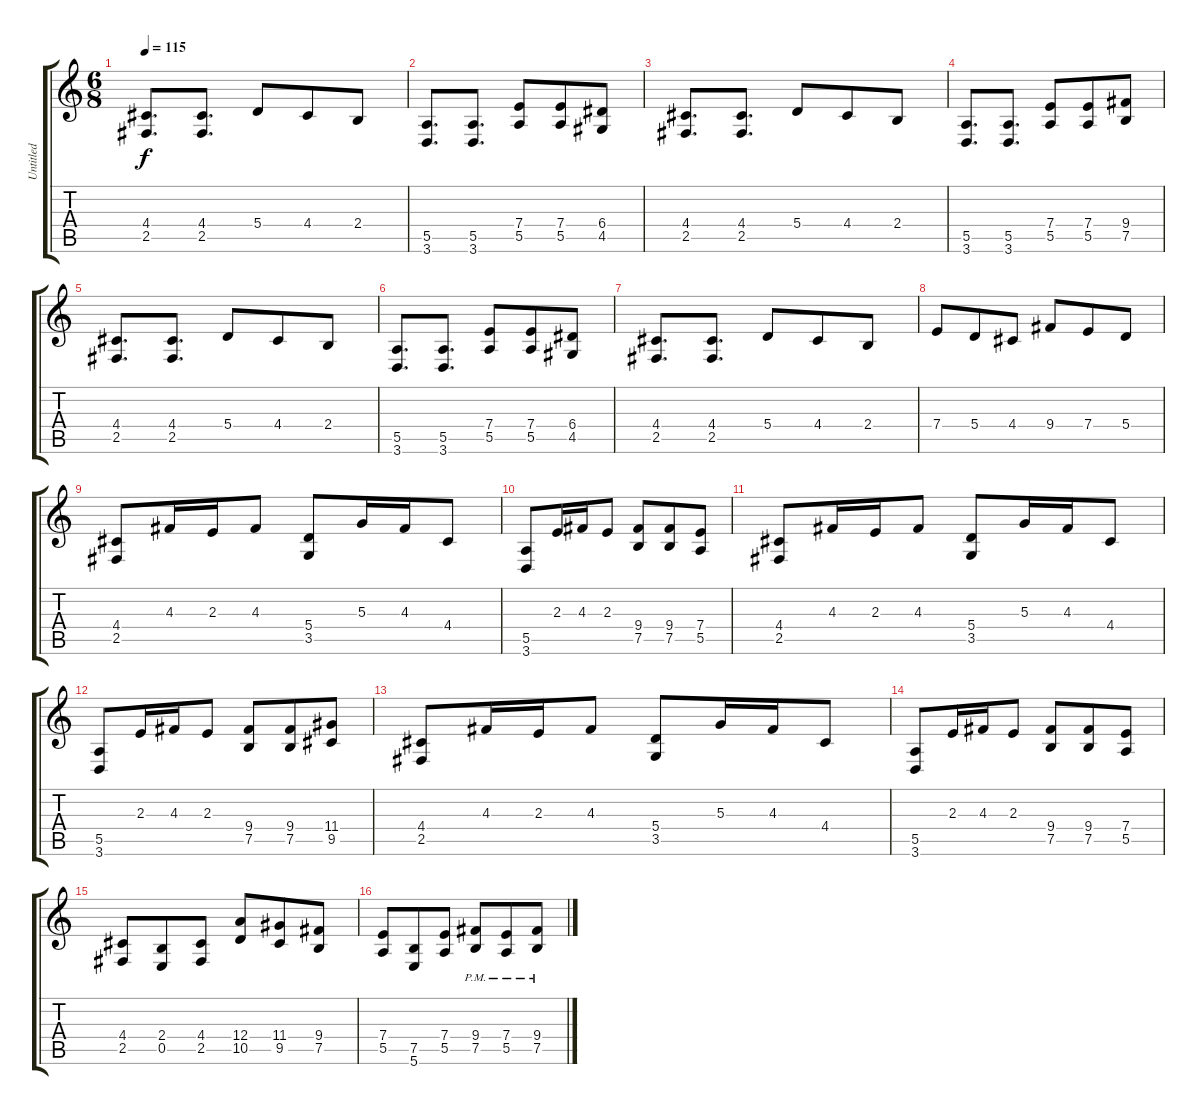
\track ("Untitled" "Untitled") {instrument distortionguitar}
\staff {score tabs}
\tuning (B3 Gb3 D3 A2 E2 B1) {hide}
\ts (6 8)
\tempo 115
\clef g2
\ks c
(4.4 2.5).8{d dy f} (4.4 2.5).8{d} 5.4.8 4.4.8 2.4.8 |
(5.5 3.6).8{d} (5.5 3.6).8{d} (7.4 5.5).8 (7.4 5.5).8 (6.4 4.5).8 |
(4.4 2.5).8{d} (4.4 2.5).8{d} 5.4.8 4.4.8 2.4.8 |
(5.5 3.6).8{d} (5.5 3.6).8{d} (7.4 5.5).8 (7.4 5.5).8 (9.4 7.5).8 |
(4.4 2.5).8{d} (4.4 2.5).8{d} 5.4.8 4.4.8 2.4.8 |
(5.5 3.6).8{d} (5.5 3.6).8{d} (7.4 5.5).8 (7.4 5.5).8 (6.4 4.5).8 |
(4.4 2.5).8{d} (4.4 2.5).8{d} 5.4.8 4.4.8 2.4.8 |
7.4.8 5.4.8 4.4.8 9.4.8 7.4.8 5.4.8 |
(4.4 2.5).8 4.3.16 2.3.16 4.3.8 (5.4 3.5).8 5.3.16 4.3.16 4.4.8 |
(5.5 3.6).8 2.3.16 4.3.16 2.3.8 (9.4 7.5).8 (9.4 7.5).8 (7.4 5.5).8 |
(4.4 2.5).8 4.3.16 2.3.16 4.3.8 (5.4 3.5).8 5.3.16 4.3.16 4.4.8 |
(5.5 3.6).8 2.3.16 4.3.16 2.3.8 (9.4 7.5).8 (9.4 7.5).8 (11.4 9.5).8 |
(4.4 2.5).8 4.3.16 2.3.16 4.3.8 (5.4 3.5).8 5.3.16 4.3.16 4.4.8 |
(5.5 3.6).8 2.3.16 4.3.16 2.3.8 (9.4 7.5).8 (9.4 7.5).8 (7.4 5.5).8 |
(4.4 2.5).8 (2.4 0.5).8 (4.4 2.5).8 (12.4 10.5).8 (11.4 9.5).8 (9.4 7.5).8 |
(7.4 5.5).8 (7.5 5.6).8 (7.4 5.5).8 (9.4{pm} 7.5{pm}).8 (7.4{pm} 5.5{pm}).8 (9.4{pm} 7.5{pm}).8
